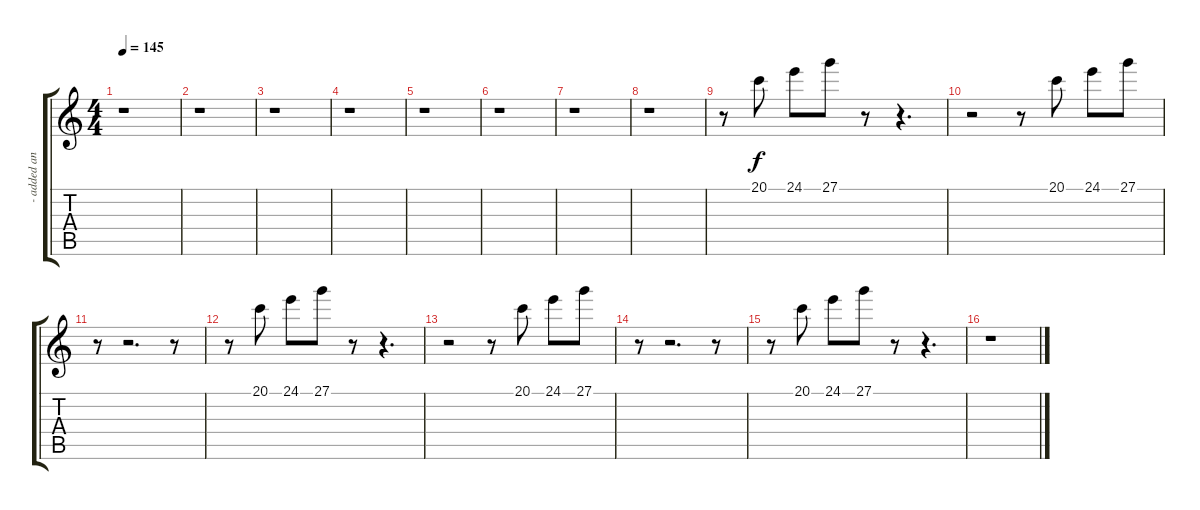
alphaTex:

\track ("- added another tinkle chord where neede" "- added an") {instrument celesta}
\staff {score tabs}
\tuning (E4 B3 G3 D3 A2 E2) {hide}
\ts (4 4)
\tempo 145
\clef g2
\ks c
r.1{dy f} |
r.1 |
r.1 |
r.1 |
r.1 |
r.1 |
r.1 |
r.1 |
r.8 20.1.8 24.1.8 27.1.8 r.8 r.4{d} |
r.2 r.8 20.1.8 24.1.8 27.1.8 |
r.8 r.2{d} r.8 |
r.8 20.1.8 24.1.8 27.1.8 r.8 r.4{d} |
r.2 r.8 20.1.8 24.1.8 27.1.8 |
r.8 r.2{d} r.8 |
r.8 20.1.8 24.1.8 27.1.8 r.8 r.4{d} |
r.1
